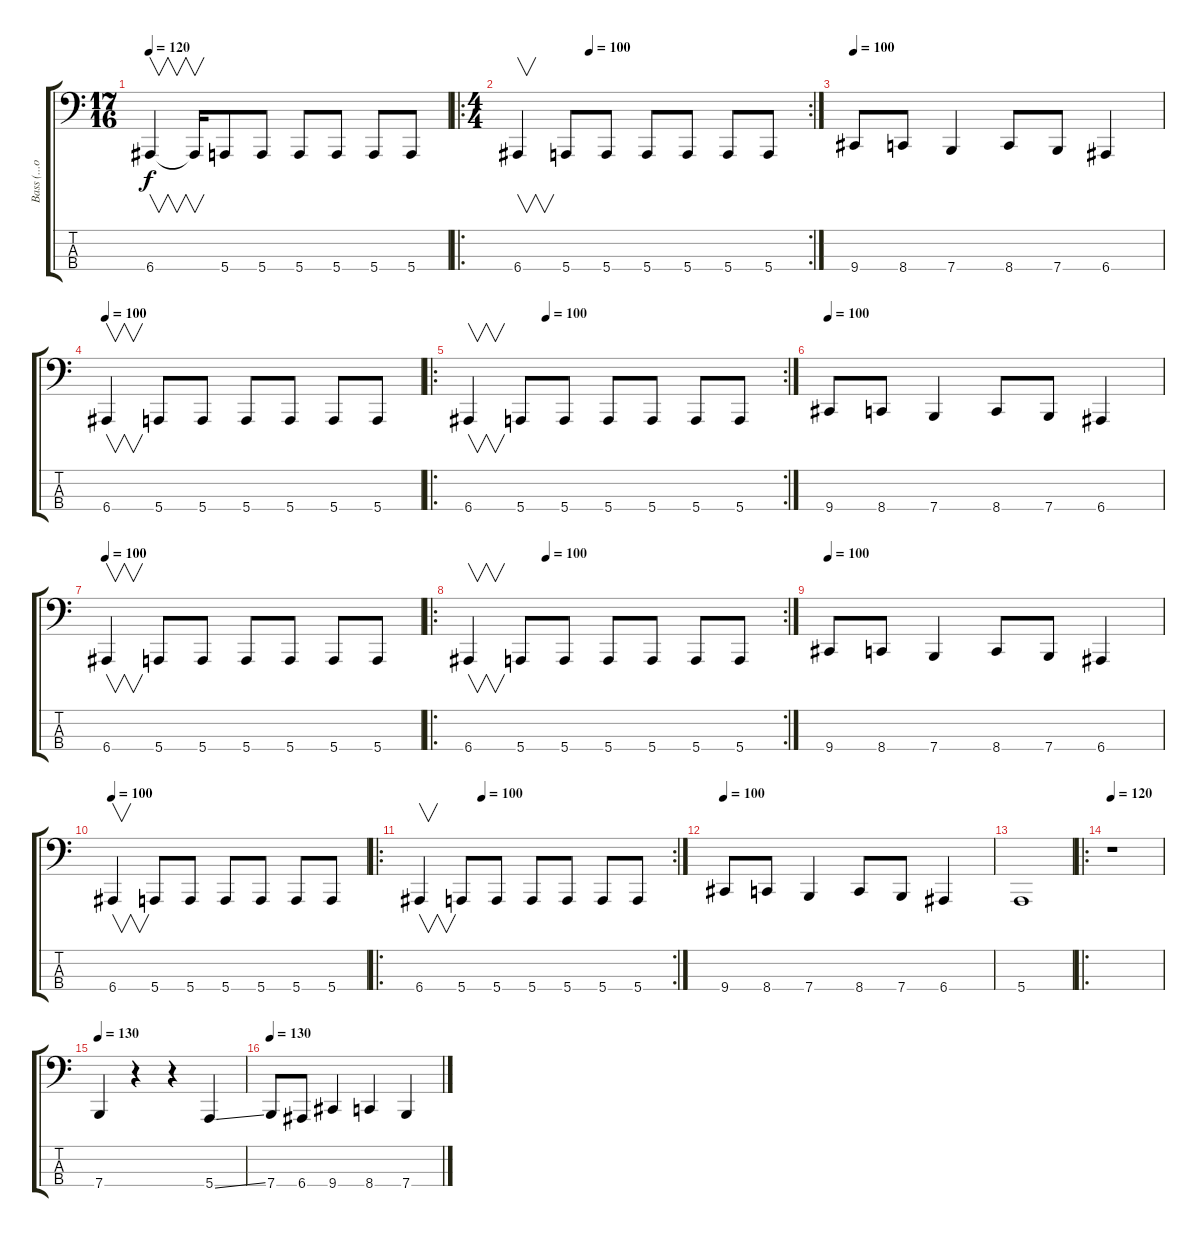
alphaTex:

\track ("Bass (...or an 1 octave down!!)" "Bass (...o") {instrument distortionguitar}
\staff {score tabs}
\tuning (G1 D1 A0 E0) {hide}
\ts (17 16)
\tempo 120
\tempo 100
\tempo 120
\clef f4
\ks c
6.4.4{v dy f instrument distortionguitar} 6.4{t}.16{v} 5.4.8 5.4.8 5.4.8 5.4.8 5.4.8 5.4.8 |
\ro
\rc 2
\ts (4 4)
\tempo (100 0.25)
6.4.4{v} 5.4.8 5.4.8 5.4.8 5.4.8 5.4.8 5.4.8 |
\tempo 100
9.4.8 8.4.8 7.4.4 8.4.8 7.4.8 6.4.4 |
\tempo 100
6.4.4{v} 5.4.8 5.4.8 5.4.8 5.4.8 5.4.8 5.4.8 |
\ro
\rc 2
\tempo (100 0.25)
6.4.4{v} 5.4.8 5.4.8 5.4.8 5.4.8 5.4.8 5.4.8 |
\tempo 100
9.4.8 8.4.8 7.4.4 8.4.8 7.4.8 6.4.4 |
\tempo 100
6.4.4{v} 5.4.8 5.4.8 5.4.8 5.4.8 5.4.8 5.4.8 |
\ro
\rc 2
\tempo (100 0.25)
6.4.4{v} 5.4.8 5.4.8 5.4.8 5.4.8 5.4.8 5.4.8 |
\tempo 100
9.4.8 8.4.8 7.4.4 8.4.8 7.4.8 6.4.4 |
\tempo 100
6.4.4{v} 5.4.8 5.4.8 5.4.8 5.4.8 5.4.8 5.4.8 |
\ro
\rc 2
\tempo (100 0.25)
6.4.4{v} 5.4.8 5.4.8 5.4.8 5.4.8 5.4.8 5.4.8 |
\tempo 100
9.4.8 8.4.8 7.4.4 8.4.8 7.4.8 6.4.4 |
5.4.1 |
\ro
\tempo 130
\tempo 120
r.1 |
\tempo 130
7.4.4 r.4 r.4 5.4{ss}.4 |
\tempo 130
7.4.8 6.4.8 9.4.4 8.4.4 7.4.4
